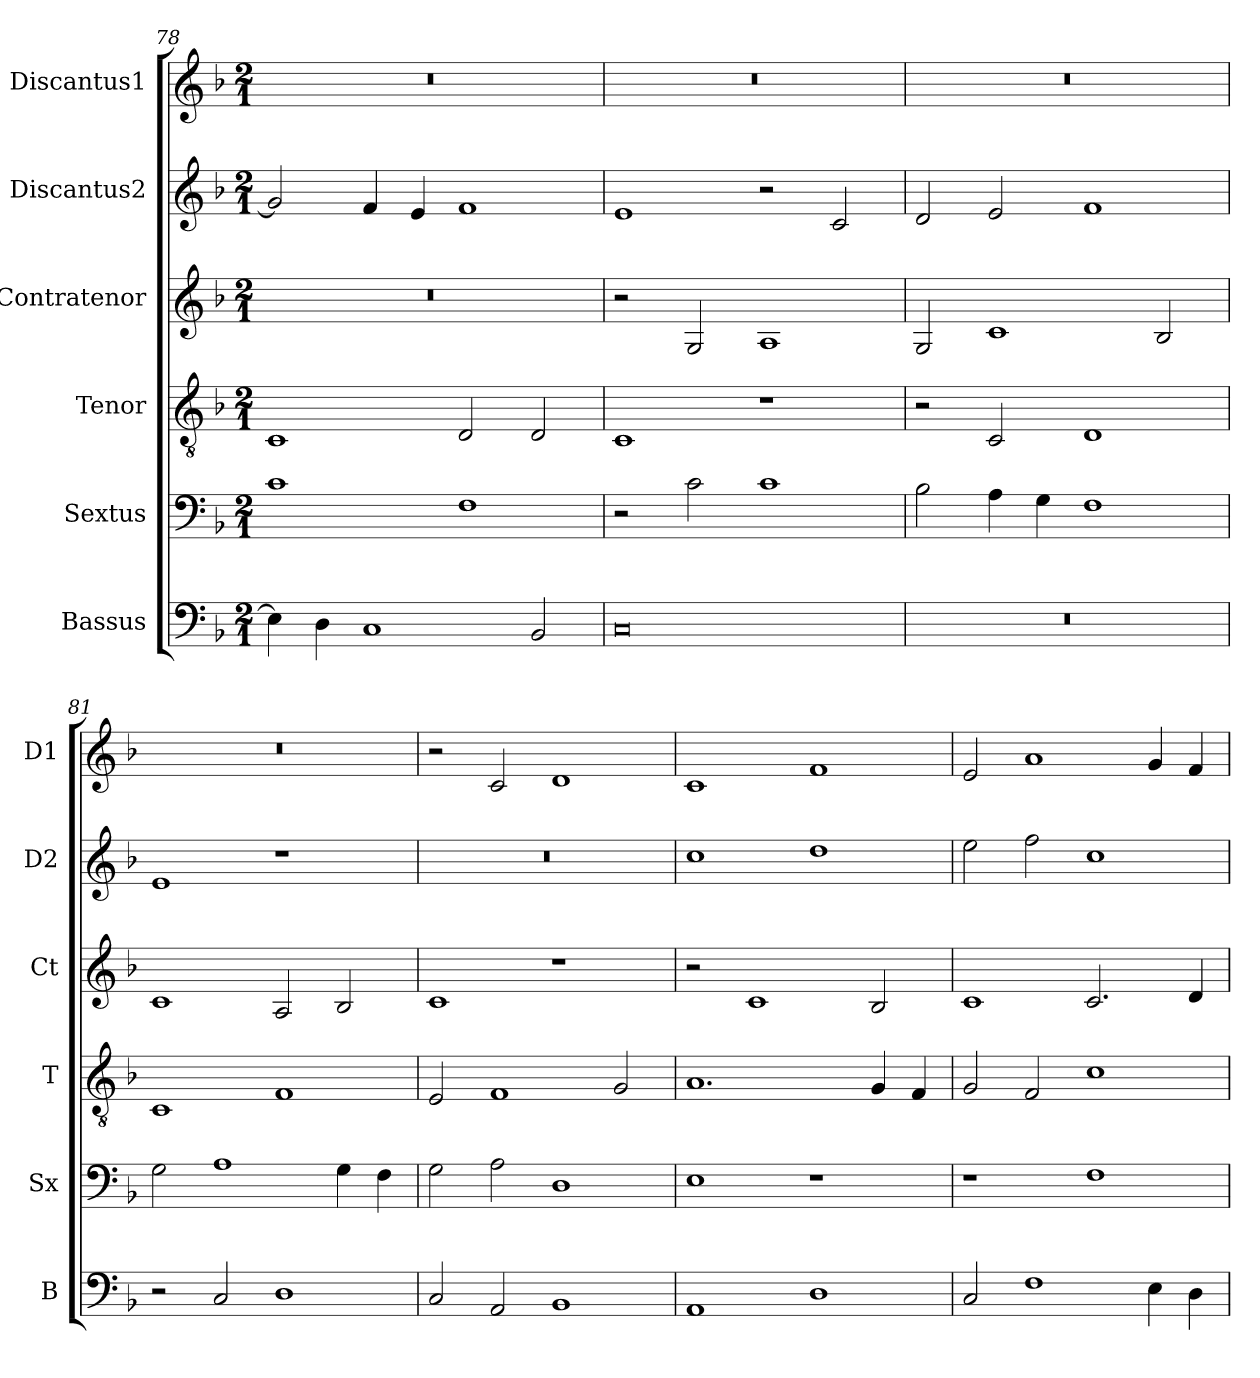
**kern	**kern	**kern	**kern	**kern	**kern
*part6	*part5	*part4	*part3	*part2	*part1
*staff6	*staff5	*staff4	*staff3	*staff2	*staff1
*I"Bassus	*I"Sextus	*I"Tenor	*I"Contratenor	*I"Discantus2	*I"Discantus1
*I'B	*I'Sx	*I'T	*I'Ct	*I'D2	*I'D1
*clefF4	*clefF4	*clefGv2	*clefG2	*clefG2	*clefG2
*k[b-]	*k[b-]	*k[b-]	*k[b-]	*k[b-]	*k[b-]
*M2/1	*M2/1	*M2/1	*M2/1	*M2/1	*M2/1
=78	=78	=78	=78	=78	=78
4E\]	1c	1C	0r	2g/]	0r
4D\	.	.	.	.	.
1C	.	.	.	4f/	.
.	.	.	.	4e/	.
.	1F	2D/	.	1f	.
2BB-/	.	2D/	.	.	.
=79	=79	=79	=79	=79	=79
0C	2r	1C	2r	1e	0r
.	2c\	.	2G/	.	.
.	1c	1r	1A	2r	.
.	.	.	.	2c/	.
=80	=80	=80	=80	=80	=80
0r	2B-\	2r	2G/	2d/	0r
.	4A\	2C/	1c	2e/	.
.	4G\	.	.	.	.
.	1F	1D	.	1f	.
.	.	.	2B-/	.	.
=81	=81	=81	=81	=81	=81
2r	2G\	1C	1c	1e	0r
2C/	1A	.	.	.	.
1D	.	1F	2A/	1r	.
.	4G\	.	2B-/	.	.
.	4F\	.	.	.	.
=82	=82	=82	=82	=82	=82
2C/	2G\	2E/	1c	0r	2r
2AA/	2A\	1F	.	.	2c/
1BB-	1D	.	1r	.	1d
.	.	2G/	.	.	.
=83	=83	=83	=83	=83	=83
1AA	1E	1.A	2r	1cc	1c
.	.	.	1c	.	.
1D	1r	.	.	1dd	1f
.	.	4G/	2B-/	.	.
.	.	4F/	.	.	.
=84	=84	=84	=84	=84	=84
2C/	1r	2G/	1c	2ee\	2e/
1F	.	2F/	.	2ff\	1a
.	1F	1c	2.c/	1cc	.
4E\	.	.	.	.	4g/
4D\	.	.	4d/	.	4f/
=	=	=	=	=	=
*-	*-	*-	*-	*-	*-
